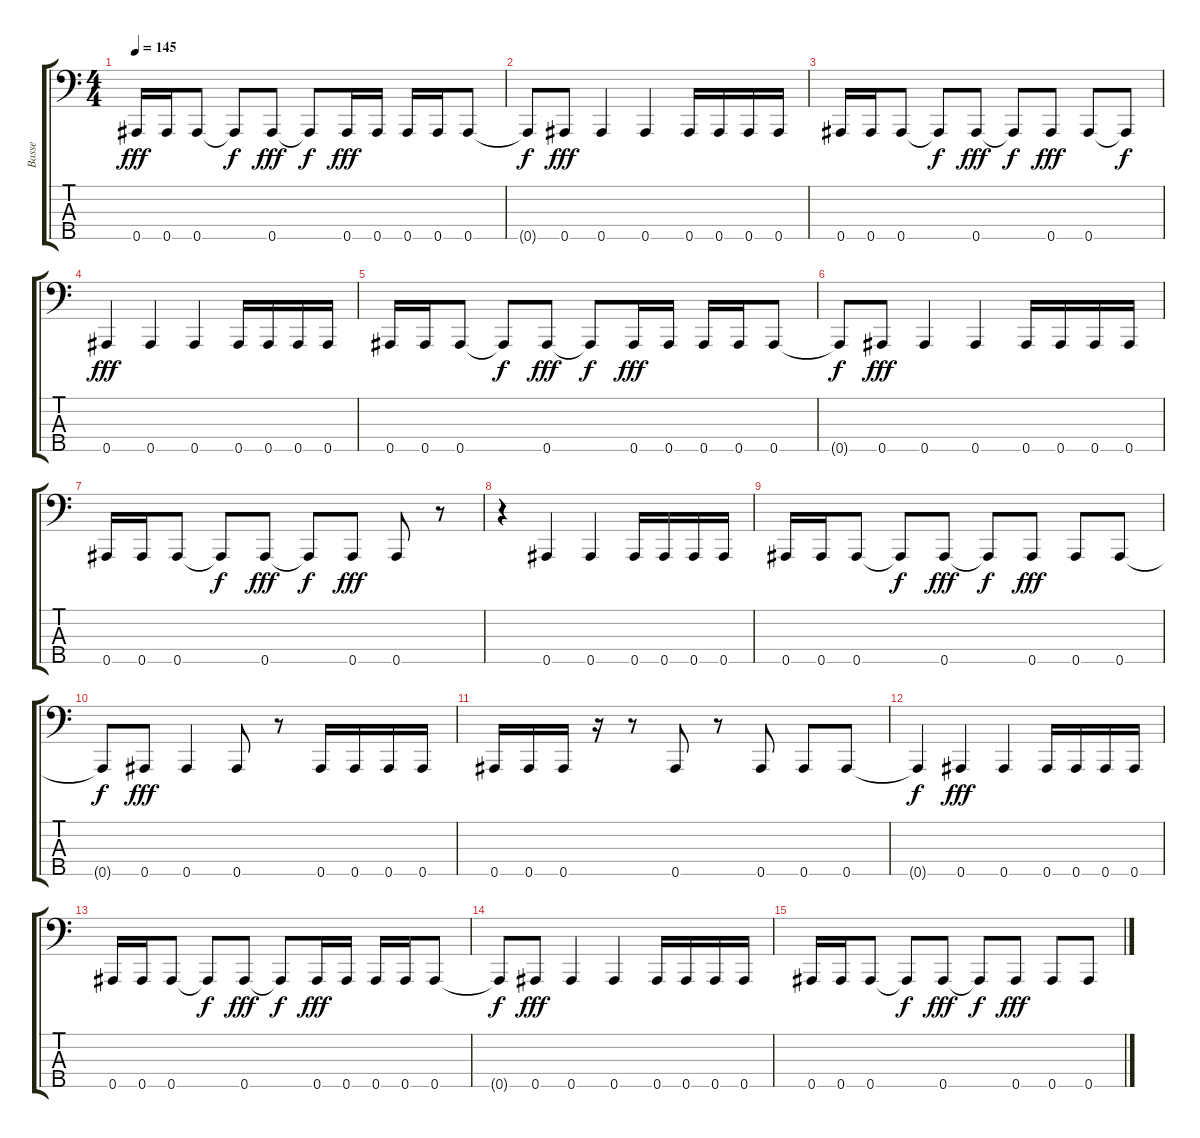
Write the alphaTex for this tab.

\track ("Basse" "Basse") {instrument electricbasspick}
\staff {score tabs}
\tuning (Gb2 Db2 Ab1 Eb1 Bb0) {hide}
\ts (4 4)
\tempo 145
\clef f4
\ks c
0.5.16{dy fff} 0.5.16 0.5.8 0.5{t}.8{dy f} 0.5.8{dy fff} 0.5{t}.8{dy f} 0.5.16{dy fff} 0.5.16 0.5.16 0.5.16 0.5.8 |
0.5{t}.8{dy f} 0.5.8{dy fff} 0.5.4 0.5.4 0.5.16 0.5.16 0.5.16 0.5.16 |
0.5.16 0.5.16 0.5.8 0.5{t}.8{dy f} 0.5.8{dy fff} 0.5{t}.8{dy f} 0.5.8{dy fff} 0.5.8 0.5{t}.8{dy f} |
0.5.4{dy fff} 0.5.4 0.5.4 0.5.16 0.5.16 0.5.16 0.5.16 |
0.5.16 0.5.16 0.5.8 0.5{t}.8{dy f} 0.5.8{dy fff} 0.5{t}.8{dy f} 0.5.16{dy fff} 0.5.16 0.5.16 0.5.16 0.5.8 |
0.5{t}.8{dy f} 0.5.8{dy fff} 0.5.4 0.5.4 0.5.16 0.5.16 0.5.16 0.5.16 |
0.5.16 0.5.16 0.5.8 0.5{t}.8{dy f} 0.5.8{dy fff} 0.5{t}.8{dy f} 0.5.8{dy fff} 0.5.8 r.8 |
r.4 0.5.4 0.5.4 0.5.16 0.5.16 0.5.16 0.5.16 |
0.5.16 0.5.16 0.5.8 0.5{t}.8{dy f} 0.5.8{dy fff} 0.5{t}.8{dy f} 0.5.8{dy fff} 0.5.8 0.5.8 |
0.5{t}.8{dy f} 0.5.8{dy fff} 0.5.4 0.5.8 r.8 0.5.16 0.5.16 0.5.16 0.5.16 |
0.5.16 0.5.16 0.5.16 r.16 r.8 0.5.8 r.8 0.5.8 0.5.8 0.5.8 |
0.5{t}.4{dy f} 0.5.4{dy fff} 0.5.4 0.5.16 0.5.16 0.5.16 0.5.16 |
0.5.16 0.5.16 0.5.8 0.5{t}.8{dy f} 0.5.8{dy fff} 0.5{t}.8{dy f} 0.5.16{dy fff} 0.5.16 0.5.16 0.5.16 0.5.8 |
0.5{t}.8{dy f} 0.5.8{dy fff} 0.5.4 0.5.4 0.5.16 0.5.16 0.5.16 0.5.16 |
0.5.16 0.5.16 0.5.8 0.5{t}.8{dy f} 0.5.8{dy fff} 0.5{t}.8{dy f} 0.5.8{dy fff} 0.5.8 0.5.8
